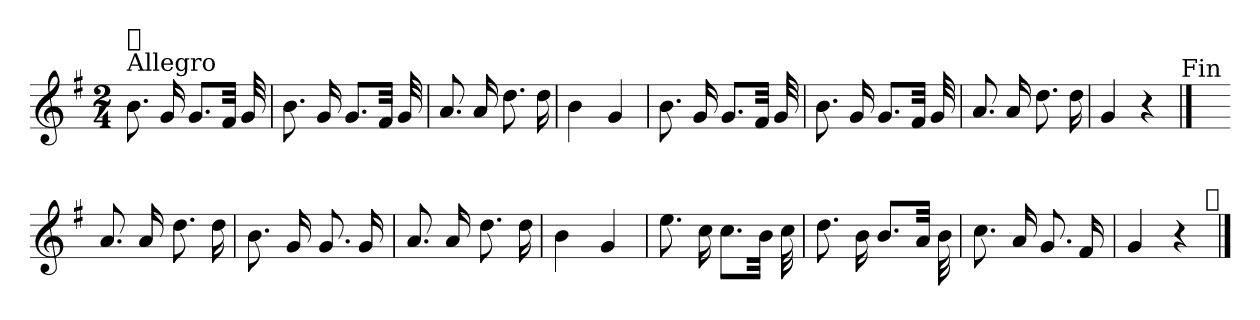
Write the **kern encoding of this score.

**kern
*part1
*staff1
*clefG2
*k[f#]
*G:
*M2/4
=1
!LO:TX:a:t=Allegro
!LO:TX:a:t=𝄋
8.b\
16g/
8.g/L
32f#/Jkk
32g/
=2
8.b\
16g/
8.g/L
32f#/Jkk
32g/
=3
8.a/
16a/
8.dd\
16dd\
=4
4b\
4g/
=5
8.b\
16g/
8.g/L
32f#/Jkk
32g/
=6
8.b\
16g/
8.g/L
32f#/Jkk
32g/
!!LO:LB:g=z
=7
8.a/
16a/
8.dd\
16dd\
=8
4g/
4r
!LO:TX:a:t=Fin
==9
8.a/
16a/
8.dd\
16dd\
=10
8.b\
16g/
8.g/
16g/
=11
8.a/
16a/
8.dd\
16dd\
=12
4b\
4g/
=13
8.ee\
16cc\
8.cc\L
32b\Jkk
32cc\
=14
8.dd\
16b\
8.b/L
32a/Jkk
32b\
!!LO:LB:g=z
=15
8.cc\
16a/
8.g/
16f#/
=16
4g/
4r
!LO:TX:a:t=𝄋
==
*-
